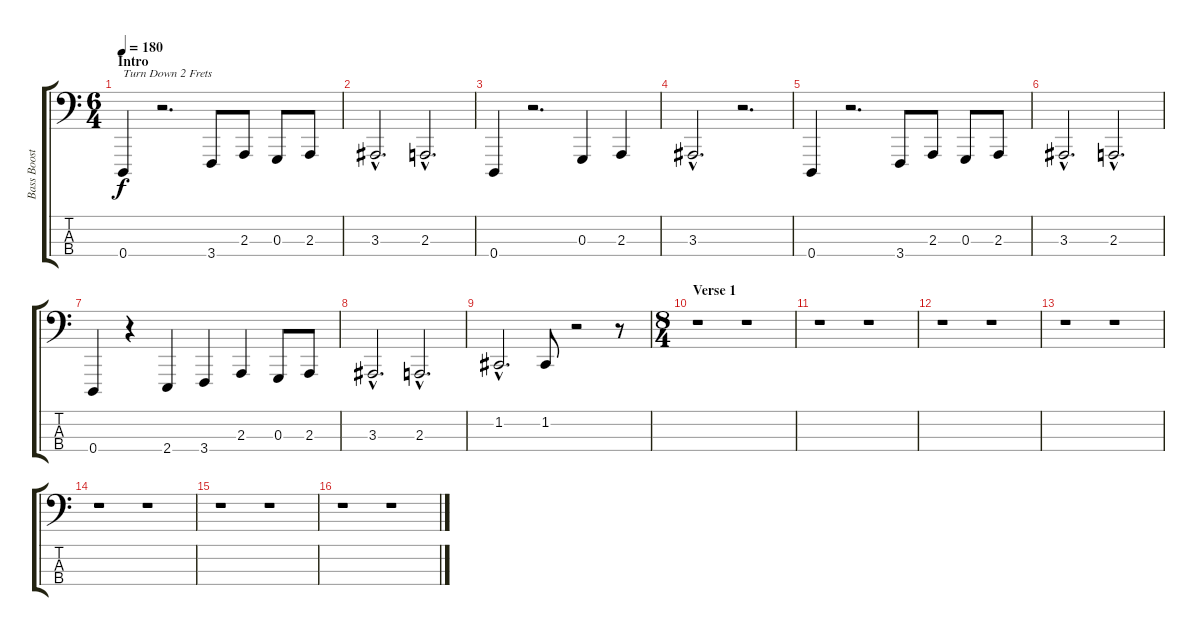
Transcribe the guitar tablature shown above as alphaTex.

\track ("Bass Boost 1" "Bass Boost") {instrument cello}
\staff {score tabs}
\tuning (F2 C2 G1 D1) {hide}
\ts (6 4)
\section ("" "Intro")
\tempo 180
\clef f4
\ks c
0.4.4{txt "Turn Down 2 Frets" dy f instrument cello} r.2{d} 3.4.8 2.3.8 0.3.8 2.3.8 |
3.3{hac}.2{d} 2.3{hac}.2{d} |
0.4.4 r.2{d} 0.3.4 2.3.4 |
3.3{hac}.2{d} r.2{d} |
0.4.4 r.2{d} 3.4.8 2.3.8 0.3.8 2.3.8 |
3.3{hac}.2{d} 2.3{hac}.2{d} |
0.4.4 r.4 2.4.4 3.4.4 2.3.4 0.3.8 2.3.8 |
3.3{hac}.2{d} 2.3{hac}.2{d} |
1.2{hac}.2{d} 1.2.8 r.2 r.8 |
\ts (8 4)
\section ("" "Verse 1")
r.1 r.1 |
r.1 r.1 |
r.1 r.1 |
r.1 r.1 |
r.1 r.1 |
r.1 r.1 |
r.1 r.1
